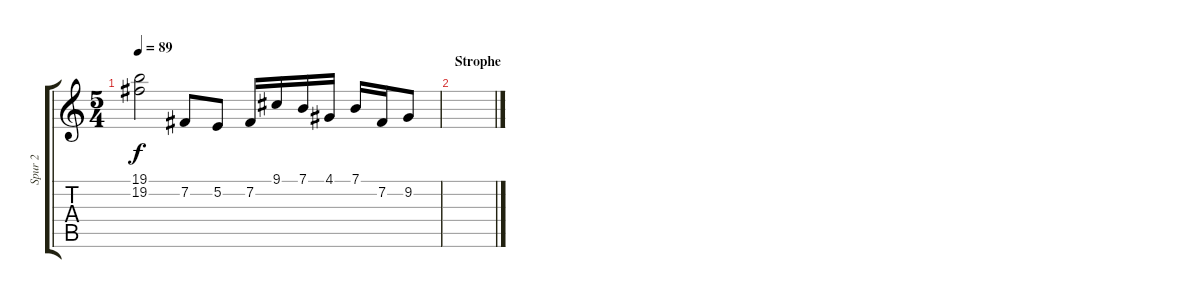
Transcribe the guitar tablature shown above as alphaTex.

\track ("Spur 2" "Spur 2") {instrument brightacousticpiano}
\staff {score tabs}
\tuning (E4 B3 G3 D3 A2 E2) {hide}
\ts (5 4)
\tempo 89
\clef g2
\ks c
(19.1 19.2).2{dy f} 7.2.8 5.2.8 7.2.16 9.1.16 7.1.16 4.1.16 7.1.16 7.2.16 9.2.8 |
\section ("" "Strophe")
